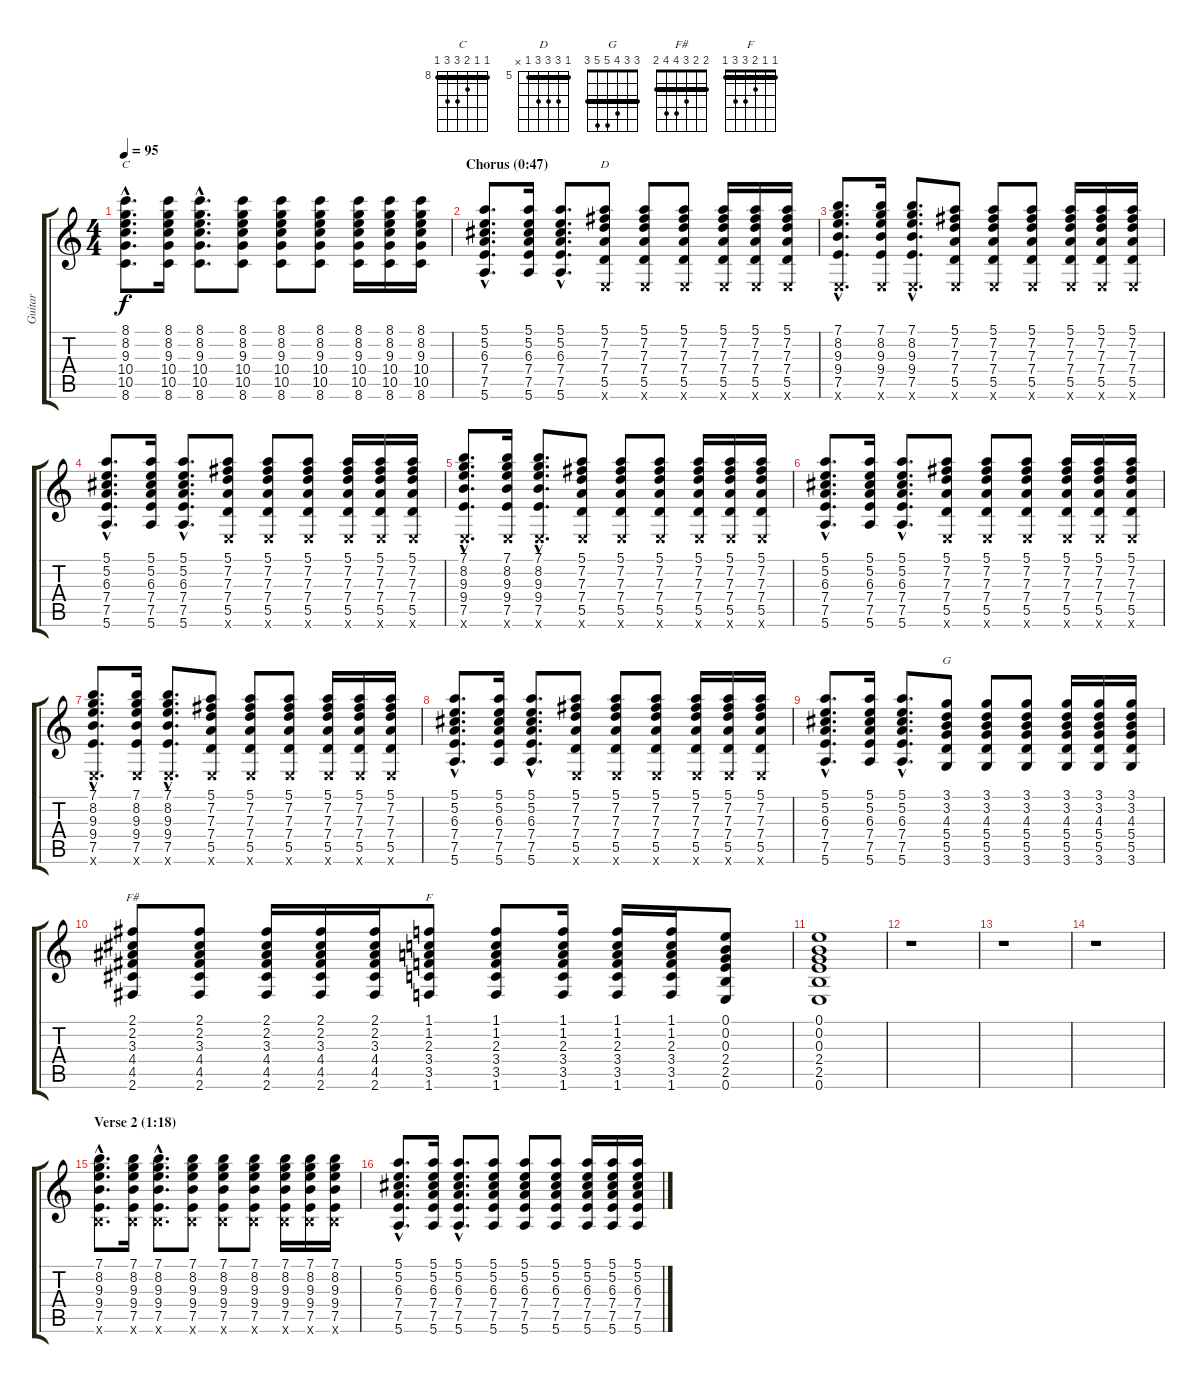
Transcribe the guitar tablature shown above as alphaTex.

\track ("Guitar" "Guitar") {instrument acousticguitarnylon}
\staff {score tabs}
\tuning (E4 B3 G3 D3 A2 E2) {hide}
\chord ("C" 8 8 9 10 10 8) {firstfret 8 barre 8}
\chord ("D" 5 7 7 7 5 x) {firstfret 5 barre 5}
\chord ("G" 3 3 4 5 5 3) {barre 3}
\chord ("F#" 2 2 3 4 4 2) {barre 2}
\chord ("F" 1 1 2 3 3 1) {barre 1}
\ts (4 4)
\tempo 95
\clef g2
\ks c
(8.1{hac} 8.2{hac} 9.3{hac} 10.4{hac} 10.5{hac} 8.6{hac}).8{d ch "C" dy f} (8.1 8.2 9.3 10.4 10.5 8.6).16 (8.1{hac} 8.2{hac} 9.3{hac} 10.4{hac} 10.5{hac} 8.6{hac}).8{d} (8.1 8.2 9.3 10.4 10.5 8.6).8 (8.1 8.2 9.3 10.4 10.5 8.6).8 (8.1 8.2 9.3 10.4 10.5 8.6).8 (8.1 8.2 9.3 10.4 10.5 8.6).16 (8.1 8.2 9.3 10.4 10.5 8.6).16 (8.1 8.2 9.3 10.4 10.5 8.6).16 |
\section ("" "Chorus (0:47)")
(5.1{hac} 5.2{hac} 6.3{hac} 7.4{hac} 7.5{hac} 5.6{hac}).8{d} (5.1 5.2 6.3 7.4 7.5 5.6).16 (5.1{hac} 5.2{hac} 6.3{hac} 7.4{hac} 7.5{hac} 5.6{hac}).8{d} (5.1 7.2 7.3 7.4 5.5 0.6{x}).8{ch "D"} (5.1 7.2 7.3 7.4 5.5 0.6{x}).8 (5.1 7.2 7.3 7.4 5.5 0.6{x}).8 (5.1 7.2 7.3 7.4 5.5 0.6{x}).16 (5.1 7.2 7.3 7.4 5.5 0.6{x}).16 (5.1 7.2 7.3 7.4 5.5 0.6{x}).16 |
(7.1{hac} 8.2{hac} 9.3{hac} 9.4{hac} 7.5{hac} 0.6{hac x}).8{d} (7.1 8.2 9.3 9.4 7.5 0.6{x}).16 (7.1{hac} 8.2{hac} 9.3{hac} 9.4{hac} 7.5{hac} 0.6{hac x}).8{d} (5.1 7.2 7.3 7.4 5.5 0.6{x}).8 (5.1 7.2 7.3 7.4 5.5 0.6{x}).8 (5.1 7.2 7.3 7.4 5.5 0.6{x}).8 (5.1 7.2 7.3 7.4 5.5 0.6{x}).16 (5.1 7.2 7.3 7.4 5.5 0.6{x}).16 (5.1 7.2 7.3 7.4 5.5 0.6{x}).16 |
(5.1{hac} 5.2{hac} 6.3{hac} 7.4{hac} 7.5{hac} 5.6{hac}).8{d} (5.1 5.2 6.3 7.4 7.5 5.6).16 (5.1{hac} 5.2{hac} 6.3{hac} 7.4{hac} 7.5{hac} 5.6{hac}).8{d} (5.1 7.2 7.3 7.4 5.5 0.6{x}).8 (5.1 7.2 7.3 7.4 5.5 0.6{x}).8 (5.1 7.2 7.3 7.4 5.5 0.6{x}).8 (5.1 7.2 7.3 7.4 5.5 0.6{x}).16 (5.1 7.2 7.3 7.4 5.5 0.6{x}).16 (5.1 7.2 7.3 7.4 5.5 0.6{x}).16 |
(7.1{hac} 8.2{hac} 9.3{hac} 9.4{hac} 7.5{hac} 0.6{hac x}).8{d} (7.1 8.2 9.3 9.4 7.5 0.6{x}).16 (7.1{hac} 8.2{hac} 9.3{hac} 9.4{hac} 7.5{hac} 0.6{hac x}).8{d} (5.1 7.2 7.3 7.4 5.5 0.6{x}).8 (5.1 7.2 7.3 7.4 5.5 0.6{x}).8 (5.1 7.2 7.3 7.4 5.5 0.6{x}).8 (5.1 7.2 7.3 7.4 5.5 0.6{x}).16 (5.1 7.2 7.3 7.4 5.5 0.6{x}).16 (5.1 7.2 7.3 7.4 5.5 0.6{x}).16 |
(5.1{hac} 5.2{hac} 6.3{hac} 7.4{hac} 7.5{hac} 5.6{hac}).8{d} (5.1 5.2 6.3 7.4 7.5 5.6).16 (5.1{hac} 5.2{hac} 6.3{hac} 7.4{hac} 7.5{hac} 5.6{hac}).8{d} (5.1 7.2 7.3 7.4 5.5 0.6{x}).8 (5.1 7.2 7.3 7.4 5.5 0.6{x}).8 (5.1 7.2 7.3 7.4 5.5 0.6{x}).8 (5.1 7.2 7.3 7.4 5.5 0.6{x}).16 (5.1 7.2 7.3 7.4 5.5 0.6{x}).16 (5.1 7.2 7.3 7.4 5.5 0.6{x}).16 |
(7.1{hac} 8.2{hac} 9.3{hac} 9.4{hac} 7.5{hac} 0.6{hac x}).8{d} (7.1 8.2 9.3 9.4 7.5 0.6{x}).16 (7.1{hac} 8.2{hac} 9.3{hac} 9.4{hac} 7.5{hac} 0.6{hac x}).8{d} (5.1 7.2 7.3 7.4 5.5 0.6{x}).8 (5.1 7.2 7.3 7.4 5.5 0.6{x}).8 (5.1 7.2 7.3 7.4 5.5 0.6{x}).8 (5.1 7.2 7.3 7.4 5.5 0.6{x}).16 (5.1 7.2 7.3 7.4 5.5 0.6{x}).16 (5.1 7.2 7.3 7.4 5.5 0.6{x}).16 |
(5.1{hac} 5.2{hac} 6.3{hac} 7.4{hac} 7.5{hac} 5.6{hac}).8{d} (5.1 5.2 6.3 7.4 7.5 5.6).16 (5.1{hac} 5.2{hac} 6.3{hac} 7.4{hac} 7.5{hac} 5.6{hac}).8{d} (5.1 7.2 7.3 7.4 5.5 0.6{x}).8 (5.1 7.2 7.3 7.4 5.5 0.6{x}).8 (5.1 7.2 7.3 7.4 5.5 0.6{x}).8 (5.1 7.2 7.3 7.4 5.5 0.6{x}).16 (5.1 7.2 7.3 7.4 5.5 0.6{x}).16 (5.1 7.2 7.3 7.4 5.5 0.6{x}).16 |
(5.1{hac} 5.2{hac} 6.3{hac} 7.4{hac} 7.5{hac} 5.6{hac}).8{d} (5.1 5.2 6.3 7.4 7.5 5.6).16 (5.1{hac} 5.2{hac} 6.3{hac} 7.4{hac} 7.5{hac} 5.6{hac}).8{d} (3.1 3.2 4.3 5.4 5.5 3.6).8{ch "G"} (3.1 3.2 4.3 5.4 5.5 3.6).8 (3.1 3.2 4.3 5.4 5.5 3.6).8 (3.1 3.2 4.3 5.4 5.5 3.6).16 (3.1 3.2 4.3 5.4 5.5 3.6).16 (3.1 3.2 4.3 5.4 5.5 3.6).16 |
(2.1 2.2 3.3 4.4 4.5 2.6).8{ch "F#"} (2.1 2.2 3.3 4.4 4.5 2.6).8 (2.1 2.2 3.3 4.4 4.5 2.6).16 (2.1 2.2 3.3 4.4 4.5 2.6).16 (2.1 2.2 3.3 4.4 4.5 2.6).16 (1.1 1.2 2.3 3.4 3.5 1.6).8{ch "F"} (1.1 1.2 2.3 3.4 3.5 1.6).8 (1.1 1.2 2.3 3.4 3.5 1.6).16 (1.1 1.2 2.3 3.4 3.5 1.6).16 (1.1 1.2 2.3 3.4 3.5 1.6).16 (0.1 0.2 0.3 2.4 2.5 0.6).8 |
(0.1 0.2 0.3 2.4 2.5 0.6).1 |
r.1 |
r.1 |
r.1 |
\section ("" "Verse 2 (1:18)")
(7.1{hac} 8.2{hac} 9.3{hac} 9.4{hac} 7.5{hac} 7.6{hac x}).8{d} (7.1 8.2 9.3 9.4 7.5 7.6{x}).16 (7.1{hac} 8.2{hac} 9.3{hac} 9.4{hac} 7.5{hac} 7.6{hac x}).8{d} (7.1 8.2 9.3 9.4 7.5 7.6{x}).8 (7.1 8.2 9.3 9.4 7.5 7.6{x}).8 (7.1 8.2 9.3 9.4 7.5 7.6{x}).8 (7.1 8.2 9.3 9.4 7.5 7.6{x}).16 (7.1 8.2 9.3 9.4 7.5 7.6{x}).16 (7.1 8.2 9.3 9.4 7.5 7.6{x}).16 |
(5.1{hac} 5.2{hac} 6.3{hac} 7.4{hac} 7.5{hac} 5.6{hac}).8{d} (5.1 5.2 6.3 7.4 7.5 5.6).16 (5.1{hac} 5.2{hac} 6.3{hac} 7.4{hac} 7.5{hac} 5.6{hac}).8{d} (5.1 5.2 6.3 7.4 7.5 5.6).8 (5.1 5.2 6.3 7.4 7.5 5.6).8 (5.1 5.2 6.3 7.4 7.5 5.6).8 (5.1 5.2 6.3 7.4 7.5 5.6).16 (5.1 5.2 6.3 7.4 7.5 5.6).16 (5.1 5.2 6.3 7.4 7.5 5.6).16
